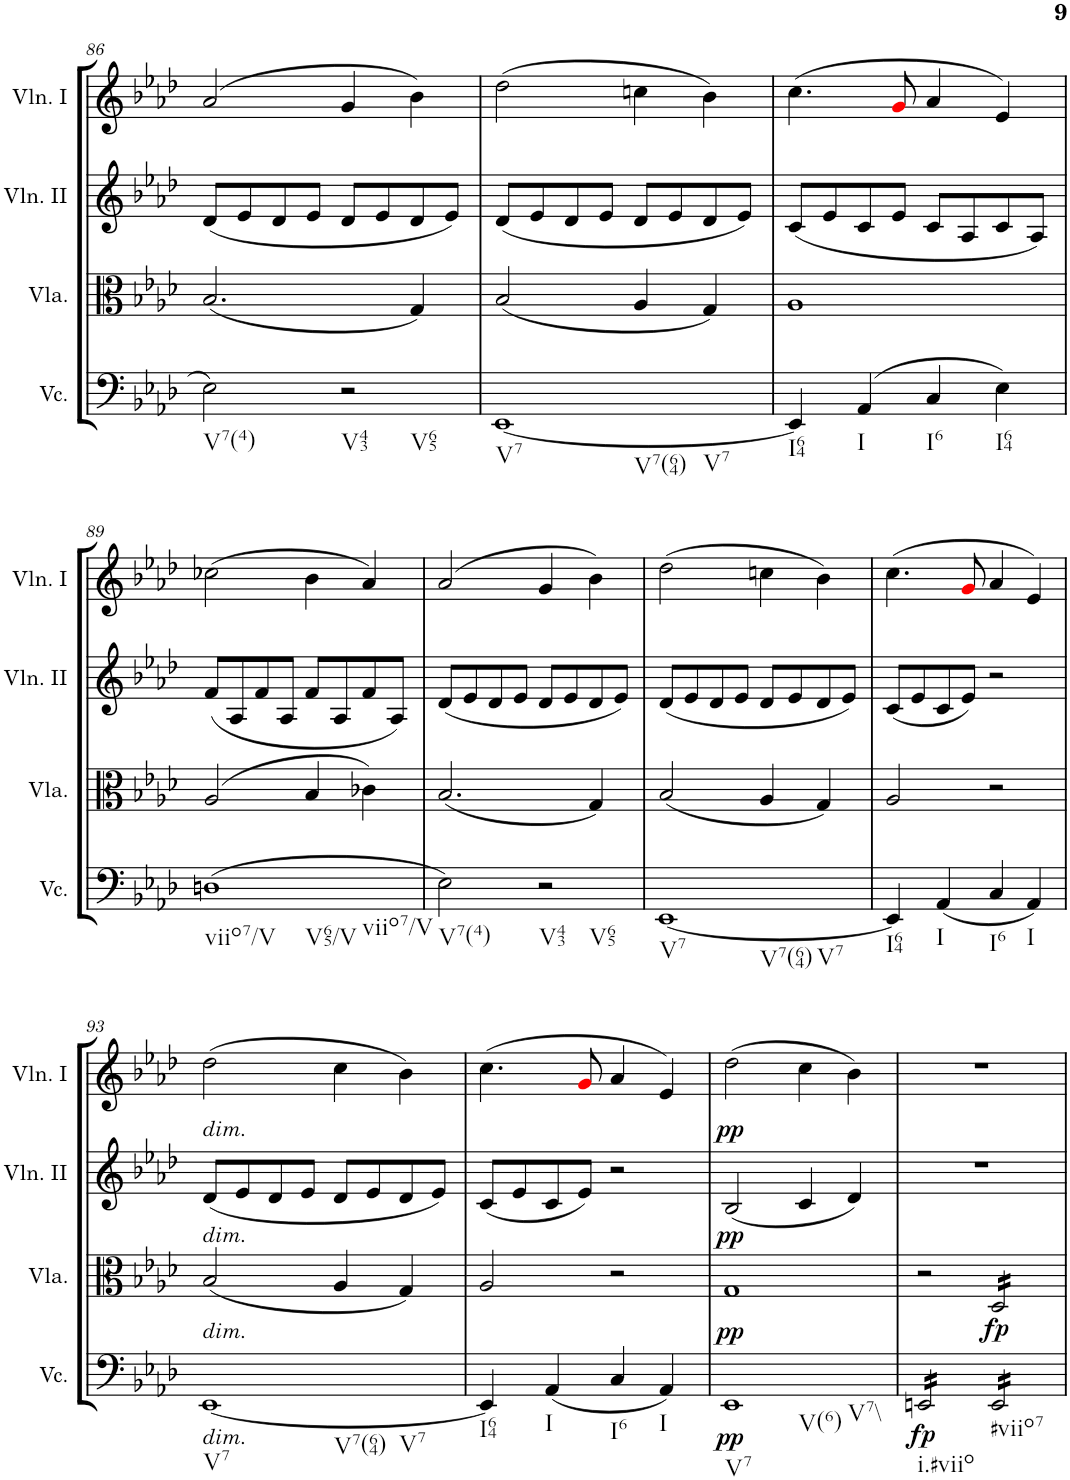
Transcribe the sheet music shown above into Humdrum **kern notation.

**kern	**dynam	**kern	**dynam	**kern	**dynam	**kern	**dynam
*part4	*part4	*part3	*part3	*part2	*part2	*part1	*part1
*staff4	*staff4	*staff3	*staff3	*staff2	*staff2	*staff1	*staff1
*I"Violoncello	*	*I"Viola	*	*I"Violino II	*	*I"Violino I	*
*I'Vc.	*	*I'Vla.	*	*I'Vln. II	*	*I'Vln. I	*
!!LO:PB:g=z
*clefF4	*	*clefC3	*	*clefG2	*	*clefG2	*
*k[b-e-a-d-]	*	*k[b-e-a-d-]	*	*k[b-e-a-d-]	*	*k[b-e-a-d-]	*
*M2/2	*	*M2/2	*	*M2/2	*	*M2/2	*
*met(c|)	*	*met(c|)	*	*met(c|)	*	*met(c|)	*
=86	=86	=86	=86	=86	=86	=86	=86
!LO:TX:b:t=V7(4)	!	!	!	!	!	!	!
2E-\	.	(2.B-/	.	(8d-/L	.	(2a-/	.
.	.	.	.	8e-/	.	.	.
.	.	.	.	8d-/	.	.	.
.	.	.	.	8e-/J	.	.	.
!LO:TX:b:t=V43	!	!	!	!	!	!	!
!LO:TX:b:t=V65	!	!	!	!	!	!	!
2r	.	.	.	8d-/L	.	4g/	.
.	.	.	.	8e-/	.	.	.
.	.	4G/)	.	8d-/	.	4b-\)	.
.	.	.	.	8e-/J)	.	.	.
=87	=87	=87	=87	=87	=87	=87	=87
!LO:TX:b:t=V7	!	!	!	!	!	!	!
!LO:TX:b:t=V7(64)	!	!	!	!	!	!	!
!LO:TX:b:t=V7	!	!	!	!	!	!	!
[1EE-	.	(2B-/	.	(8d-/L	.	(2dd-\	.
.	.	.	.	8e-/	.	.	.
.	.	.	.	8d-/	.	.	.
.	.	.	.	8e-/J	.	.	.
.	.	4A-/	.	8d-/L	.	4ccn\	.
.	.	.	.	8e-/	.	.	.
.	.	4G/)	.	8d-/	.	4b-\)	.
.	.	.	.	8e-/J)	.	.	.
=88	=88	=88	=88	=88	=88	=88	=88
!LO:TX:b:t=I64	!	!	!	!	!	!	!
4EE-/]	.	1A-	.	(8c/L	.	(4.cc\	.
.	.	.	.	8e-/	.	.	.
!LO:TX:b:t=I	!	!	!	!	!	!	!
(4AA-/	.	.	.	8c/	.	.	.
.	.	.	.	8e-/J	.	8gi/	.
!LO:TX:b:t=I6	!	!	!	!	!	!	!
4C/	.	.	.	8c/L	.	4a-/	.
.	.	.	.	8A-/	.	.	.
!LO:TX:b:t=I64	!	!	!	!	!	!	!
4E-\)	.	.	.	8c/	.	4e-/)	.
.	.	.	.	8A-/J)	.	.	.
!!LO:LB:g=z
=89	=89	=89	=89	=89	=89	=89	=89
!LO:TX:b:t=viio7/V	!	!	!	!	!	!	!
!LO:TX:b:t=V65/V	!	!	!	!	!	!	!
!LO:TX:b:t=viio7/V	!	!	!	!	!	!	!
(1Dn	.	(2A-/	.	(8f/L	.	(2cc-X\	.
.	.	.	.	8A-/	.	.	.
.	.	.	.	8f/	.	.	.
.	.	.	.	8A-/J	.	.	.
.	.	4B-/	.	8f/L	.	4b-\	.
.	.	.	.	8A-/	.	.	.
.	.	4c-X\)	.	8f/	.	4a-/)	.
.	.	.	.	8A-/J)	.	.	.
=90	=90	=90	=90	=90	=90	=90	=90
!LO:TX:b:t=V7(4)	!	!	!	!	!	!	!
2E-\)	.	(2.B-/	.	(8d-/L	.	(2a-/	.
.	.	.	.	8e-/	.	.	.
.	.	.	.	8d-/	.	.	.
.	.	.	.	8e-/J	.	.	.
!LO:TX:b:t=V43	!	!	!	!	!	!	!
!LO:TX:b:t=V65	!	!	!	!	!	!	!
2r	.	.	.	8d-/L	.	4g/	.
.	.	.	.	8e-/	.	.	.
.	.	4G/)	.	8d-/	.	4b-\)	.
.	.	.	.	8e-/J)	.	.	.
=91	=91	=91	=91	=91	=91	=91	=91
!LO:TX:b:t=V7	!	!	!	!	!	!	!
!LO:TX:b:t=V7(64)	!	!	!	!	!	!	!
!LO:TX:b:t=V7	!	!	!	!	!	!	!
[1EE-	.	(2B-/	.	(8d-/L	.	(2dd-\	.
.	.	.	.	8e-/	.	.	.
.	.	.	.	8d-/	.	.	.
.	.	.	.	8e-/J	.	.	.
.	.	4A-/	.	8d-/L	.	4ccn\	.
.	.	.	.	8e-/	.	.	.
.	.	4G/)	.	8d-/	.	4b-\)	.
.	.	.	.	8e-/J)	.	.	.
=92	=92	=92	=92	=92	=92	=92	=92
!LO:TX:b:t=I64	!	!	!	!	!	!	!
4EE-/]	.	2A-/	.	(8c/L	.	(4.cc\	.
.	.	.	.	8e-/	.	.	.
!LO:TX:b:t=I	!	!	!	!	!	!	!
(4AA-/	.	.	.	8c/	.	.	.
.	.	.	.	8e-/J)	.	8gi/	.
!LO:TX:b:t=I6	!	!	!	!	!	!	!
4C/	.	2r	.	2r	.	4a-/	.
!LO:TX:b:t=I	!	!	!	!	!	!	!
4AA-/)	.	.	.	.	.	4e-/)	.
!!LO:LB:g=z
=93	=93	=93	=93	=93	=93	=93	=93
!	!	!	!	!	!	!LO:TX:b:i:t=dim.	!
!	!	!	!	!LO:TX:b:i:t=dim.	!	!	!
!	!	!LO:TX:b:i:t=dim.	!	!	!	!	!
!LO:TX:b:i:t=dim.	!	!	!	!	!	!	!
!LO:TX:b:t=V7	!	!	!	!	!	!	!
!LO:TX:b:t=V7(64)	!	!	!	!	!	!	!
!LO:TX:b:t=V7	!	!	!	!	!	!	!
[1EE-	.	(2B-/	.	(8d-/L	.	(2dd-\	.
.	.	.	.	8e-/	.	.	.
.	.	.	.	8d-/	.	.	.
.	.	.	.	8e-/J	.	.	.
.	.	4A-/	.	8d-/L	.	4cc\	.
.	.	.	.	8e-/	.	.	.
.	.	4G/)	.	8d-/	.	4b-\)	.
.	.	.	.	8e-/J)	.	.	.
=94	=94	=94	=94	=94	=94	=94	=94
!LO:TX:b:t=I64	!	!	!	!	!	!	!
4EE-/]	.	2A-/	.	(8c/L	.	(4.cc\	.
.	.	.	.	8e-/	.	.	.
!LO:TX:b:t=I	!	!	!	!	!	!	!
(4AA-/	.	.	.	8c/	.	.	.
.	.	.	.	8e-/J)	.	8gi/	.
!LO:TX:b:t=I6	!	!	!	!	!	!	!
4C/	.	2r	.	2r	.	4a-/	.
!LO:TX:b:t=I	!	!	!	!	!	!	!
4AA-/)	.	.	.	.	.	4e-/)	.
=95	=95	=95	=95	=95	=95	=95	=95
!LO:TX:b:t=V7	!	!	!	!	!	!	!
!LO:TX:b:t=V(6)	!	!	!	!	!	!	!
!LO:TX:b:t=V7\\	!	!	!	!	!	!	!
!	!LO:DY:b	!	!LO:DY:b	!	!LO:DY:b	!	!LO:DY:b
1EE-	pp	1G	pp	(2B-/	pp	(2dd-\	pp
.	.	.	.	4c/	.	4cc\	.
.	.	.	.	4d-/)	.	4b-\)	.
=96	=96	=96	=96	=96	=96	=96	=96
!LO:TX:b:t=i.#viio	!	!	!	!	!	!	!
!	!LO:DY:b	!	!	!	!	!	!
*tremolo	*	*	*	*	*	*	*
16EEn/LL	fp	2r	.	1r	.	1r	.
16EEn/	.	.	.	.	.	.	.
16EEn/	.	.	.	.	.	.	.
16EEn/	.	.	.	.	.	.	.
16EEn/	.	.	.	.	.	.	.
16EEn/	.	.	.	.	.	.	.
16EEn/	.	.	.	.	.	.	.
16EEn/JJ	.	.	.	.	.	.	.
!LO:TX:b:t=#viio7	!	!	!	!	!	!	!
!	!	!	!LO:DY:b	!	!	!	!
*	*	*tremolo	*	*	*	*	*
16EE/LL	.	16D-/LL	fp	.	.	.	.
16EE/	.	16D-/	.	.	.	.	.
16EE/	.	16D-/	.	.	.	.	.
16EE/	.	16D-/	.	.	.	.	.
16EE/	.	16D-/	.	.	.	.	.
16EE/	.	16D-/	.	.	.	.	.
16EE/	.	16D-/	.	.	.	.	.
16EE/JJ	.	16D-/JJ	.	.	.	.	.
*	*	*Xtremolo	*	*	*	*	*
*Xtremolo	*	*	*	*	*	*	*
=	=	=	=	=	=	=	=
*-	*-	*-	*-	*-	*-	*-	*-
